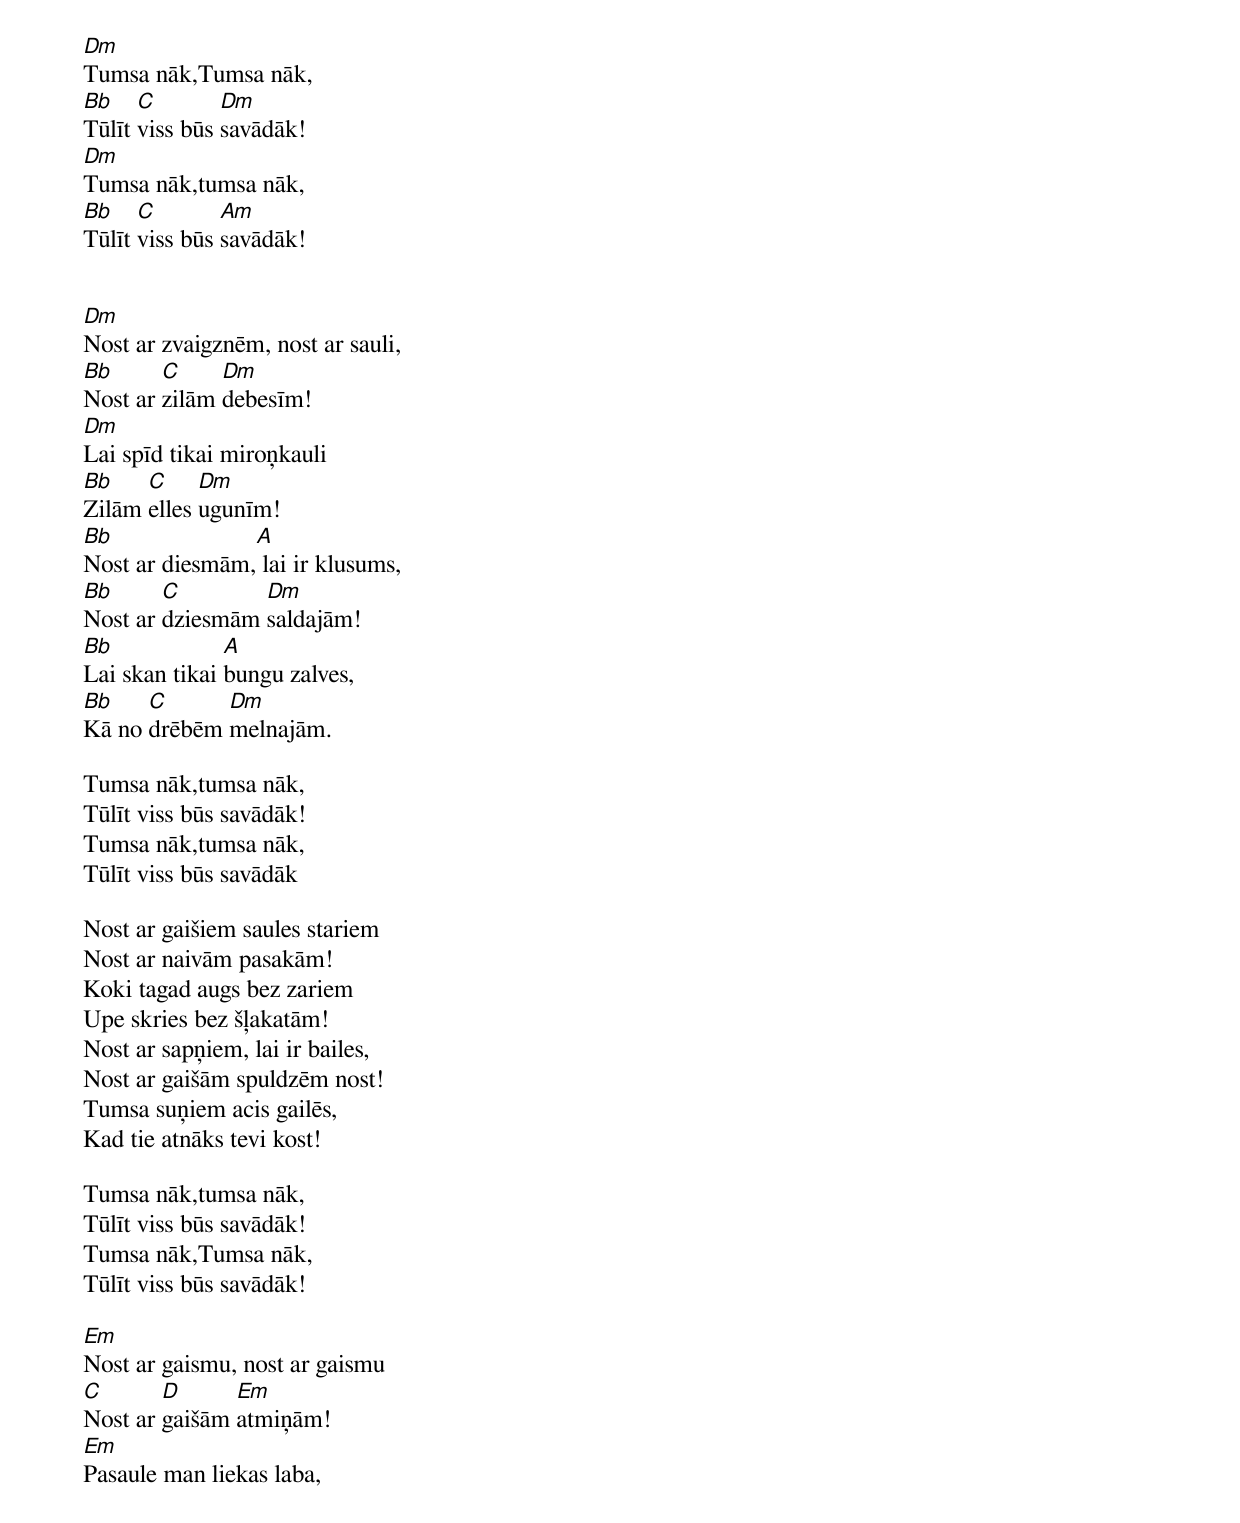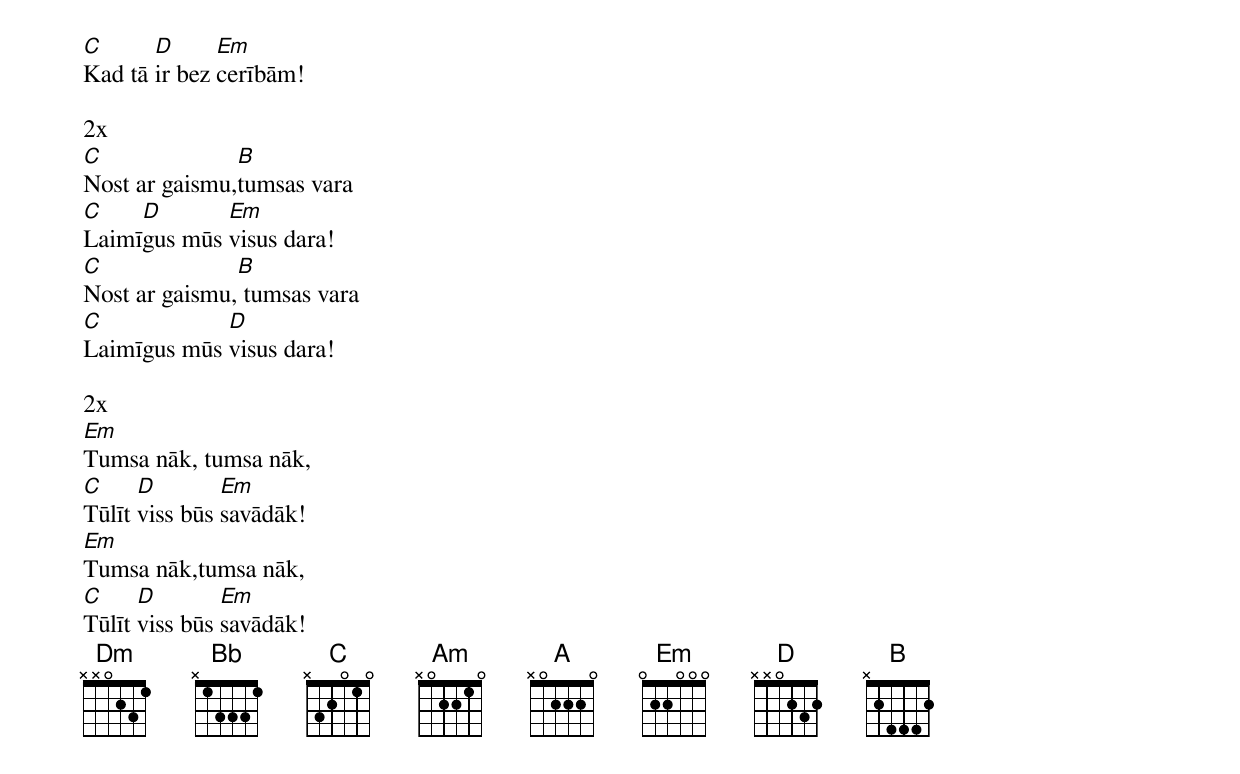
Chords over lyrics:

Dm
Tumsa nāk,Tumsa nāk,
Bb    C        Dm
Tūlīt viss būs savādāk!
Dm
Tumsa nāk,tumsa nāk,
Bb    C        Am
Tūlīt viss būs savādāk!


Dm
Nost ar zvaigznēm, nost ar sauli,
Bb      C     Dm
Nost ar zilām debesīm!
Dm
Lai spīd tikai miroņkauli
Bb    C     Dm
Zilām elles ugunīm!
Bb              A
Nost ar diesmām, lai ir klusums,
Bb      C        Dm
Nost ar dziesmām saldajām!
Bb             A
Lai skan tikai bungu zalves,
Bb    C      Dm
Kā no drēbēm melnajām.

Tumsa nāk,tumsa nāk,
Tūlīt viss būs savādāk!
Tumsa nāk,tumsa nāk,
Tūlīt viss būs savādāk

Nost ar gaišiem saules stariem
Nost ar naivām pasakām!
Koki tagad augs bez zariem
Upe skries bez šļakatām!
Nost ar sapņiem, lai ir bailes,
Nost ar gaišām spuldzēm nost!
Tumsa suņiem acis gailēs,
Kad tie atnāks tevi kost!

Tumsa nāk,tumsa nāk,
Tūlīt viss būs savādāk!
Tumsa nāk,Tumsa nāk,
Tūlīt viss būs savādāk!

Em
Nost ar gaismu, nost ar gaismu
C       D      Em
Nost ar gaišām atmiņām!
Em
Pasaule man liekas laba,
C      D      Em
Kad tā ir bez cerībām!

2x
C              B
Nost ar gaismu,tumsas vara
C    D       Em
Laimīgus mūs visus dara!
C              B
Nost ar gaismu, tumsas vara
C            D
Laimīgus mūs visus dara!

2x
Em
Tumsa nāk, tumsa nāk,
C     D        Em
Tūlīt viss būs savādāk!
Em
Tumsa nāk,tumsa nāk,
C     D        Em
Tūlīt viss būs savādāk!
